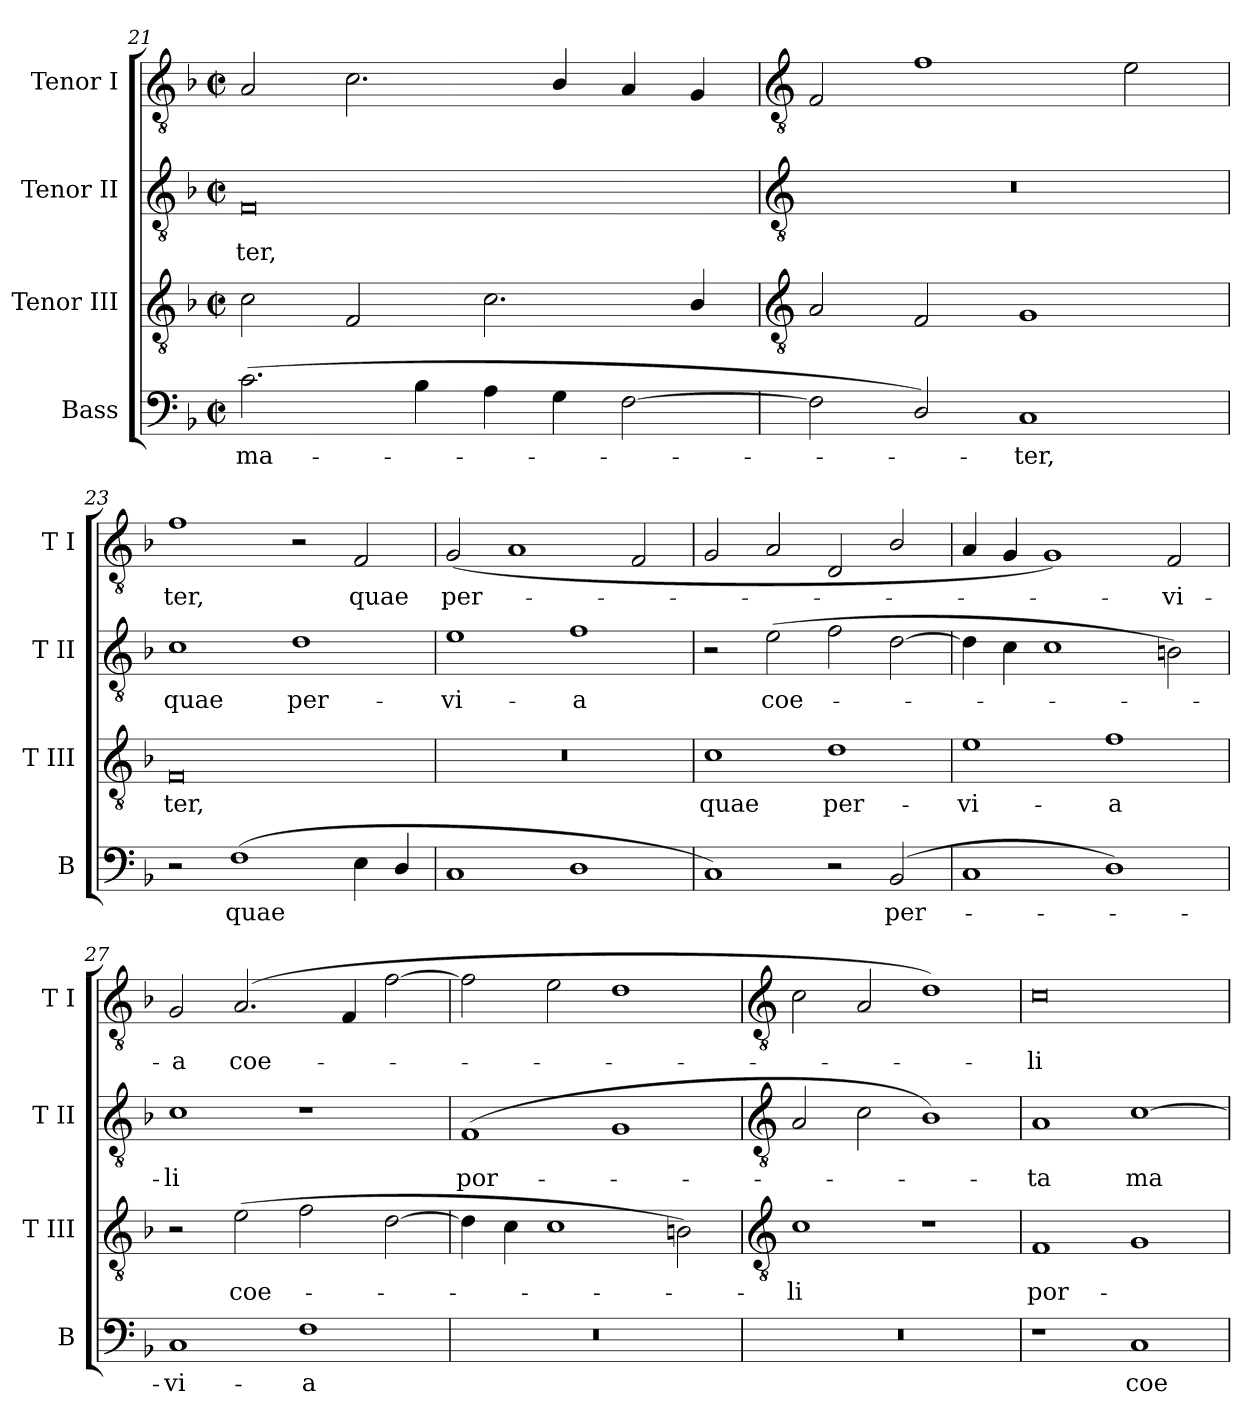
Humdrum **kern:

**kern	**text	**kern	**text	**kern	**text	**kern	**text
*part4	*part4	*part3	*part3	*part2	*part2	*part1	*part1
*staff4	*staff4	*staff3	*staff3	*staff2	*staff2	*staff1	*staff1
*I"Bass	*	*I"Tenor III	*	*I"Tenor II	*	*I"Tenor I	*
*I'B	*	*I'T III	*	*I'T II	*	*I'T I	*
*clefF4	*	*clefGv2	*	*clefGv2	*	*clefGv2	*
*k[b-]	*	*k[b-]	*	*k[b-]	*	*k[b-]	*
*F:	*	*F:	*	*F:	*	*F:	*
*M4/2	*	*M4/2	*	*M4/2	*	*M4/2	*
*met(c|)	*	*met(c|)	*	*met(c|)	*	*met(c|)	*
=21	=21	=21	=21	=21	=21	=21	=21
!	!LO:LY:b	!	!	!	!LO:LY:b	!	!
(<2.c	ma-	2c	.	0F	ter,	2A	.
.	.	2F	.	.	.	2.c	.
4B-	.	.	.	.	.	.	.
4A	.	2.c	.	.	.	.	.
4G	.	.	.	.	.	4B-/	.
[2F	.	.	.	.	.	4A	.
.	.	4B-/	.	.	.	4G	.
!!LO:LB:g=z
=22	=22	=22	=22	=22	=22	=22	=22
*	*	*clefGv2	*	*clefGv2	*	*clefGv2	*
2F]	.	2A	.	0r	.	2F	.
2D/)	.	2F	.	.	.	1f	.
!	!LO:LY:b	!	!	!	!	!	!
1C	ter,	1G	.	.	.	.	.
.	.	.	.	.	.	2e	.
=23	=23	=23	=23	=23	=23	=23	=23
!	!	!	!LO:LY:b	!	!LO:LY:b	!	!LO:LY:b
2r	.	0F	ter,	1c	quae	1f	ter,
!	!LO:LY:b	!	!	!	!	!	!
(>1F	quae	.	.	.	.	.	.
!	!	!	!	!	!LO:LY:b	!	!
.	.	.	.	1d	per-	2r	.
!	!	!	!	!	!	!	!LO:LY:b
4E	.	.	.	.	.	2F	quae
4D/	.	.	.	.	.	.	.
=24	=24	=24	=24	=24	=24	=24	=24
!	!	!	!	!	!LO:LY:b	!	!LO:LY:b
1C	.	0r	.	1e	-vi-	(<2G	per-
.	.	.	.	.	.	1A	.
!	!	!	!	!	!LO:LY:b	!	!
1D	.	.	.	1f	-a	.	.
.	.	.	.	.	.	2F	.
=25	=25	=25	=25	=25	=25	=25	=25
!	!	!	!LO:LY:b	!	!	!	!
1C)	.	1c	quae	2r	.	2G	.
!	!	!	!	!	!LO:LY:b	!	!
.	.	.	.	(>2e	coe-	2A	.
!	!	!	!LO:LY:b	!	!	!	!
2r	.	1d	per-	2f	.	2D	.
!	!LO:LY:b	!	!	!	!	!	!
(<2BB-	per-	.	.	[2d	.	2B-/	.
=26	=26	=26	=26	=26	=26	=26	=26
!	!	!	!LO:LY:b	!	!	!	!
1C	.	1e	-vi-	4d]	.	4A	.
.	.	.	.	4c	.	4G	.
.	.	.	.	1c	.	1G)	.
!	!	!	!LO:LY:b	!	!	!	!
1D)	.	1f	-a	.	.	.	.
!	!	!	!	!	!	!	!LO:LY:b
.	.	.	.	2Bn)	.	2F	vi-
=27	=27	=27	=27	=27	=27	=27	=27
!	!LO:LY:b	!	!	!	!LO:LY:b	!	!LO:LY:b
1C	vi-	2r	.	1c	li	2G	-a
!	!	!	!LO:LY:b	!	!	!	!LO:LY:b
.	.	(>2e	coe-	.	.	(>2.A	coe-
!	!LO:LY:b	!	!	!	!	!	!
1F	-a	2f	.	1r	.	.	.
.	.	.	.	.	.	4F	.
.	.	[2d	.	.	.	[2f	.
=28	=28	=28	=28	=28	=28	=28	=28
!	!	!	!	!	!LO:LY:b	!	!
0r	.	4d]	.	(>1F	por-	2f]	.
.	.	4c	.	.	.	.	.
.	.	1c	.	.	.	2e	.
.	.	.	.	1G	.	1d	.
.	.	2Bn)	.	.	.	.	.
!!LO:LB:g=z
=29	=29	=29	=29	=29	=29	=29	=29
*	*	*clefGv2	*	*clefGv2	*	*clefGv2	*
!	!	!	!LO:LY:b	!	!	!	!
0r	.	1c	li	2A	.	2c	.
.	.	.	.	2c	.	2A	.
.	.	1r	.	1B-)	.	1d)	.
=30	=30	=30	=30	=30	=30	=30	=30
!	!	!	!LO:LY:b	!	!LO:LY:b	!	!LO:LY:b
1r	.	1F	por-	1A	ta	0c	li
!	!LO:LY:b	!	!	!	!LO:LY:b	!	!
1C	coe-	1G	.	[1c	ma-	.	.
=	=	=	=	=	=	=	=
*-	*-	*-	*-	*-	*-	*-	*-
